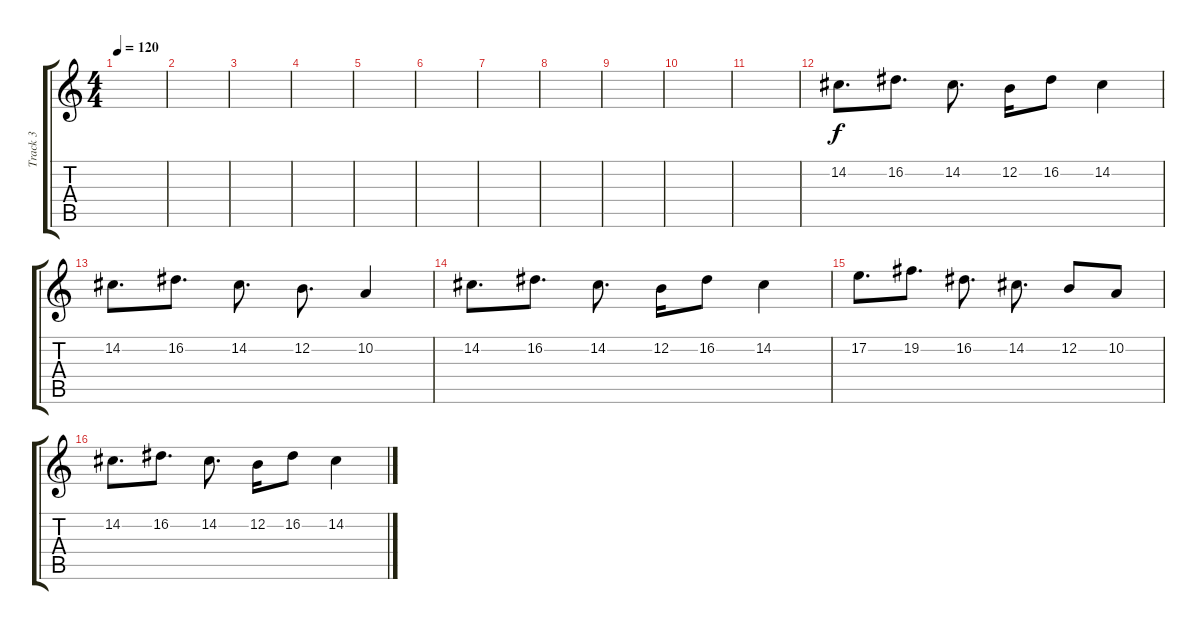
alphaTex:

\track ("Track 3" "Track 3") {instrument electricgrandpiano}
\staff {score tabs}
\tuning (E4 B3 G3 D3 A2 E2) {hide}
\ts (4 4)
\tempo 120
\clef g2
\ks c
|
|
|
|
|
|
|
|
|
|
|
14.2.8{d} 16.2.8{d} 14.2.8{d} 12.2.16 16.2.8 14.2.4 |
14.2.8{d} 16.2.8{d} 14.2.8{d} 12.2.8{d} 10.2.4 |
14.2.8{d} 16.2.8{d} 14.2.8{d} 12.2.16 16.2.8 14.2.4 |
17.2.8{d} 19.2.8{d} 16.2.8{d} 14.2.8{d} 12.2.8 10.2.8 |
14.2.8{d} 16.2.8{d} 14.2.8{d} 12.2.16 16.2.8 14.2.4
